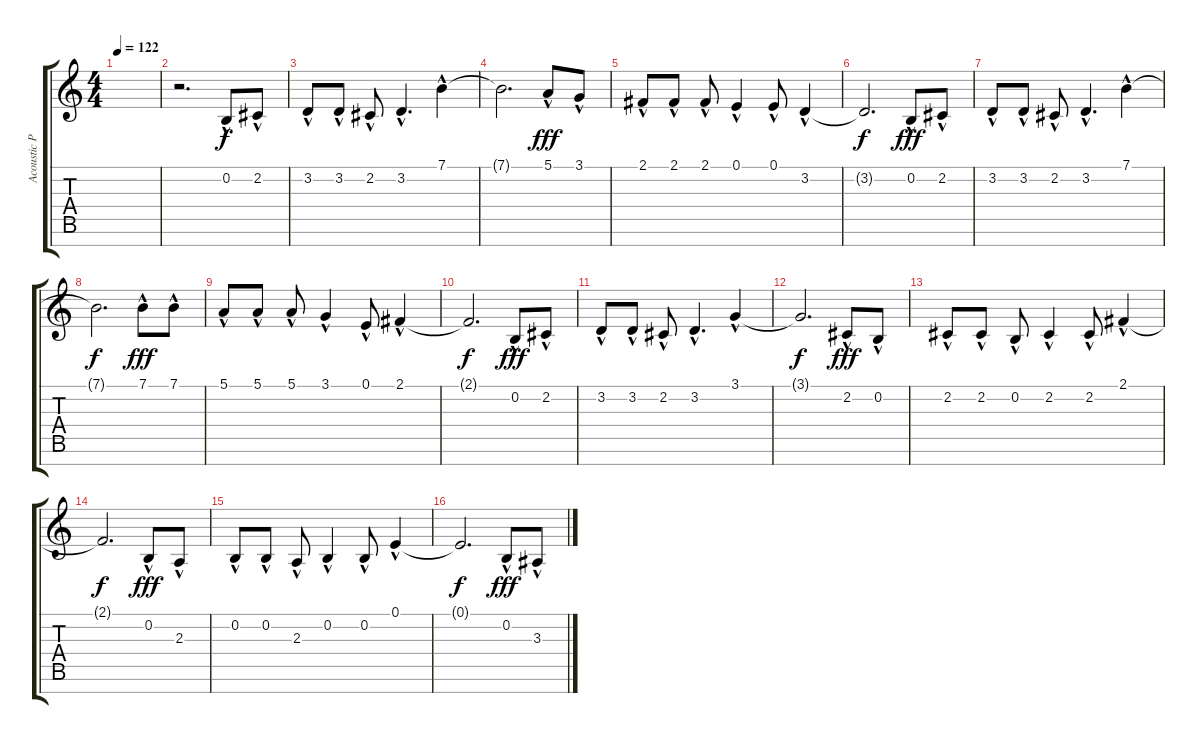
\track ("Acoustic Piano" "Acoustic P") {instrument sopranosax}
\staff {score tabs}
\tuning (E4 B3 G3 D3 A2 E2 B1) {hide}
\ts (4 4)
\tempo 122
\clef g2
\ks c
|
r.2{d} 0.2{hac}.8 2.2{hac}.8 |
3.2{hac}.8 3.2{hac}.8 2.2{hac}.8 3.2{hac}.4{d} 7.1{hac}.4 |
7.1{t}.2{d dy f} 5.1{hac}.8{dy fff} 3.1{hac}.8 |
2.1{hac}.8 2.1{hac}.8 2.1{hac}.8 0.1{hac}.4 0.1{hac}.8 3.2{hac}.4 |
3.2{t}.2{d dy f} 0.2{hac}.8{dy fff} 2.2{hac}.8 |
3.2{hac}.8 3.2{hac}.8 2.2{hac}.8 3.2{hac}.4{d} 7.1{hac}.4 |
7.1{t}.2{d dy f} 7.1{hac}.8{dy fff} 7.1{hac}.8 |
5.1{hac}.8 5.1{hac}.8 5.1{hac}.8 3.1{hac}.4 0.1{hac}.8 2.1{hac}.4 |
2.1{t}.2{d dy f} 0.2{hac}.8{dy fff} 2.2{hac}.8 |
3.2{hac}.8 3.2{hac}.8 2.2{hac}.8 3.2{hac}.4{d} 3.1{hac}.4 |
3.1{t}.2{d dy f} 2.2{hac}.8{dy fff} 0.2{hac}.8 |
2.2{hac}.8 2.2{hac}.8 0.2{hac}.8 2.2{hac}.4 2.2{hac}.8 2.1{hac}.4 |
2.1{t}.2{d dy f} 0.2{hac}.8{dy fff} 2.3{hac}.8 |
0.2{hac}.8 0.2{hac}.8 2.3{hac}.8 0.2{hac}.4 0.2{hac}.8 0.1{hac}.4 |
0.1{t}.2{d dy f} 0.2{hac}.8{dy fff} 3.3{hac}.8
